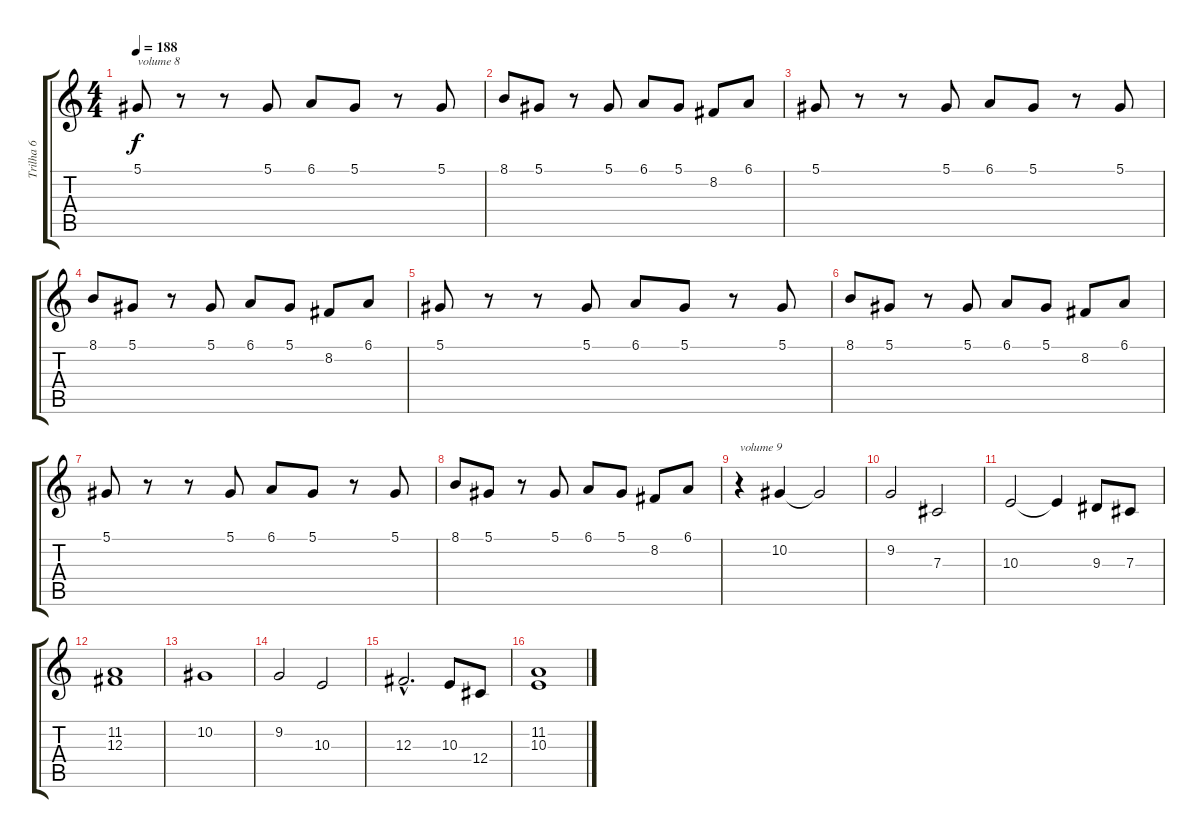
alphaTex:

\track ("Trilha 6" "Trilha 6") {instrument synthstrings1}
\staff {score tabs}
\tuning (Eb4 Bb3 Gb3 Db3 Ab2 Eb2) {hide}
\ts (4 4)
\tempo 188
\clef g2
\ks c
5.1.8{txt "volume 8" dy f volume 8} r.8 r.8 5.1.8 6.1.8 5.1.8 r.8 5.1.8 |
8.1.8 5.1.8 r.8 5.1.8 6.1.8 5.1.8 8.2.8 6.1.8 |
5.1.8 r.8 r.8 5.1.8 6.1.8 5.1.8 r.8 5.1.8 |
8.1.8 5.1.8 r.8 5.1.8 6.1.8 5.1.8 8.2.8 6.1.8 |
5.1.8 r.8 r.8 5.1.8 6.1.8 5.1.8 r.8 5.1.8 |
8.1.8 5.1.8 r.8 5.1.8 6.1.8 5.1.8 8.2.8 6.1.8 |
5.1.8 r.8 r.8 5.1.8 6.1.8 5.1.8 r.8 5.1.8 |
8.1.8 5.1.8 r.8 5.1.8 6.1.8 5.1.8 8.2.8 6.1.8 |
r.4{txt "volume 9" volume 9} 10.2.4 10.2{t}.2 |
9.2.2 7.3.2 |
10.3.2 10.3{t}.4 9.3.8 7.3.8 |
(11.2 12.3).1 |
10.2.1 |
9.2.2 10.3.2 |
12.3{hac}.2{d} 10.3.8 12.4.8 |
(11.2 10.3).1
